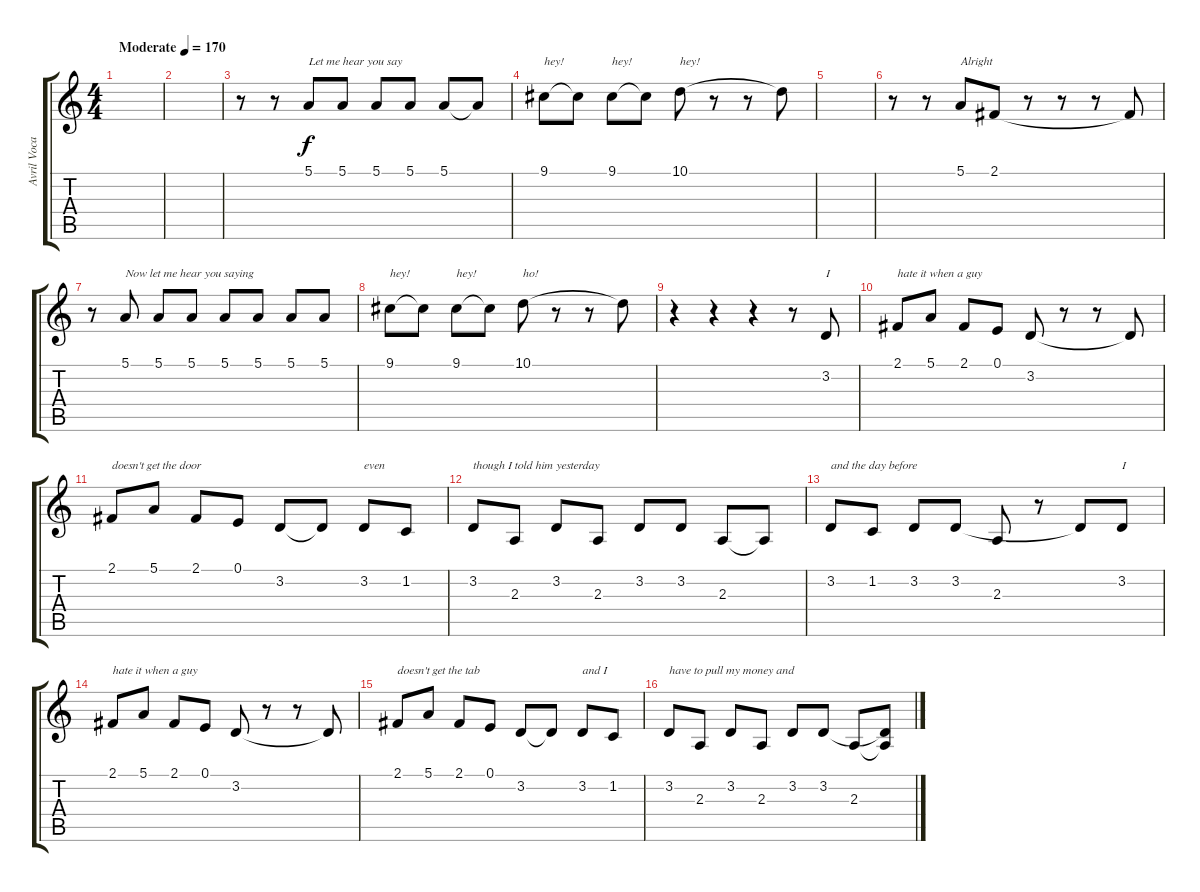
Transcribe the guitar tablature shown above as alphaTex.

\track ("Avril Vocals" "Avril Voca") {instrument clarinet}
\staff {score tabs}
\tuning (E4 B3 G3 D3 A2 D2) {hide}
\ts (4 4)
\tempo (170 "Moderate")
\clef g2
\ks c
|
|
r.8 r.8 5.1.8{txt "Let me hear you say"} 5.1.8 5.1.8 5.1.8 5.1.8 5.1{t}.8 |
9.1.8{txt "hey!"} 9.1{t}.8 9.1.8{txt "hey!"} 9.1{t}.8 10.1.8{txt "hey!"} r.8 r.8 10.1{t}.8 |
|
r.8 r.8 5.1.8{txt "Alright"} 2.1.8 r.8 r.8 r.8 2.1{t}.8 |
r.8 5.1.8{txt "Now let me hear you saying"} 5.1.8 5.1.8 5.1.8 5.1.8 5.1.8 5.1.8 |
9.1.8{txt "hey!"} 9.1{t}.8 9.1.8{txt "hey!"} 9.1{t}.8 10.1.8{txt "ho!"} r.8 r.8 10.1{t}.8 |
r.4 r.4 r.4 r.8 3.2.8{txt "I"} |
2.1.8{txt "hate it when a guy"} 5.1.8 2.1.8 0.1.8 3.2.8 r.8 r.8 3.2{t}.8 |
2.1.8{txt "doesn't get the door"} 5.1.8 2.1.8 0.1.8 3.2.8 3.2{t}.8 3.2.8{txt "even"} 1.2.8 |
3.2.8{txt "though I told him yesterday"} 2.3.8 3.2.8 2.3.8 3.2.8 3.2.8 2.3.8 2.3{t}.8 |
3.2.8{txt "and the day before"} 1.2.8 3.2.8 3.2.8 2.3.8 r.8 3.2{t}.8 3.2.8{txt "I"} |
2.1.8{txt "hate it when a guy"} 5.1.8 2.1.8 0.1.8 3.2.8 r.8 r.8 3.2{t}.8 |
2.1.8{txt "doesn't get the tab"} 5.1.8 2.1.8 0.1.8 3.2.8 3.2{t}.8 3.2.8{txt "and I"} 1.2.8 |
3.2.8{txt "have to pull my money and"} 2.3.8 3.2.8 2.3.8 3.2.8 3.2.8 2.3.8 (3.2{t} 2.3{t}).8
